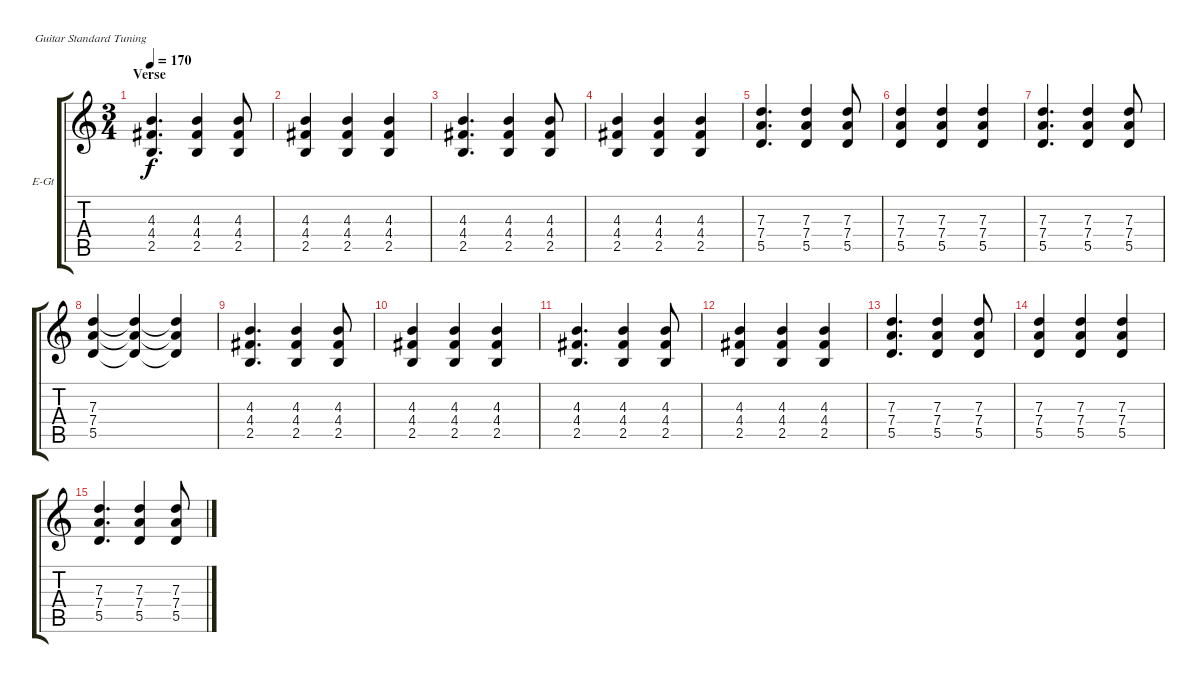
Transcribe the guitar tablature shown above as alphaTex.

\defaultSystemsLayout 4
\bracketExtendMode groupsimilarinstruments
\firstSystemTrackNameOrientation horizontal
\otherSystemsTrackNameOrientation horizontal
\track ("First (Clean)" "E-Gt") {instrument electricguitarclean}
\staff {score tabs}
\tuning (E4 B3 G3 D3 A2 E2)
\ts (3 4)
\section ("" "Verse")
\tempo 170
\clef g2
\ks c
(4.3 4.4 2.5).4{d dy f} (4.3 4.4 2.5).4 (4.3 4.4 2.5).8 |
(4.3 4.4 2.5).4 (4.3 4.4 2.5).4 (4.3 4.4 2.5).4 |
(4.3 4.4 2.5).4{d} (4.3 4.4 2.5).4 (4.3 4.4 2.5).8 |
(4.3 4.4 2.5).4 (4.3 4.4 2.5).4 (4.3 4.4 2.5).4 |
(7.3 7.4 5.5).4{d} (7.3 7.4 5.5).4 (7.3 7.4 5.5).8 |
(7.3 7.4 5.5).4 (7.3 7.4 5.5).4 (7.3 7.4 5.5).4 |
(7.3 7.4 5.5).4{d} (7.3 7.4 5.5).4 (7.3 7.4 5.5).8 |
(7.3 7.4 5.5).4 (7.3{t} 7.4{t} 5.5{t}).4 (7.3{t} 7.4{t} 5.5{t}).4 |
(4.3 4.4 2.5).4{d} (4.3 4.4 2.5).4 (4.3 4.4 2.5).8 |
(4.3 4.4 2.5).4 (4.3 4.4 2.5).4 (4.3 4.4 2.5).4 |
(4.3 4.4 2.5).4{d} (4.3 4.4 2.5).4 (4.3 4.4 2.5).8 |
(4.3 4.4 2.5).4 (4.3 4.4 2.5).4 (4.3 4.4 2.5).4 |
(7.3 7.4 5.5).4{d} (7.3 7.4 5.5).4 (7.3 7.4 5.5).8 |
(7.3 7.4 5.5).4 (7.3 7.4 5.5).4 (7.3 7.4 5.5).4 |
(7.3 7.4 5.5).4{d} (7.3 7.4 5.5).4 (7.3 7.4 5.5).8
